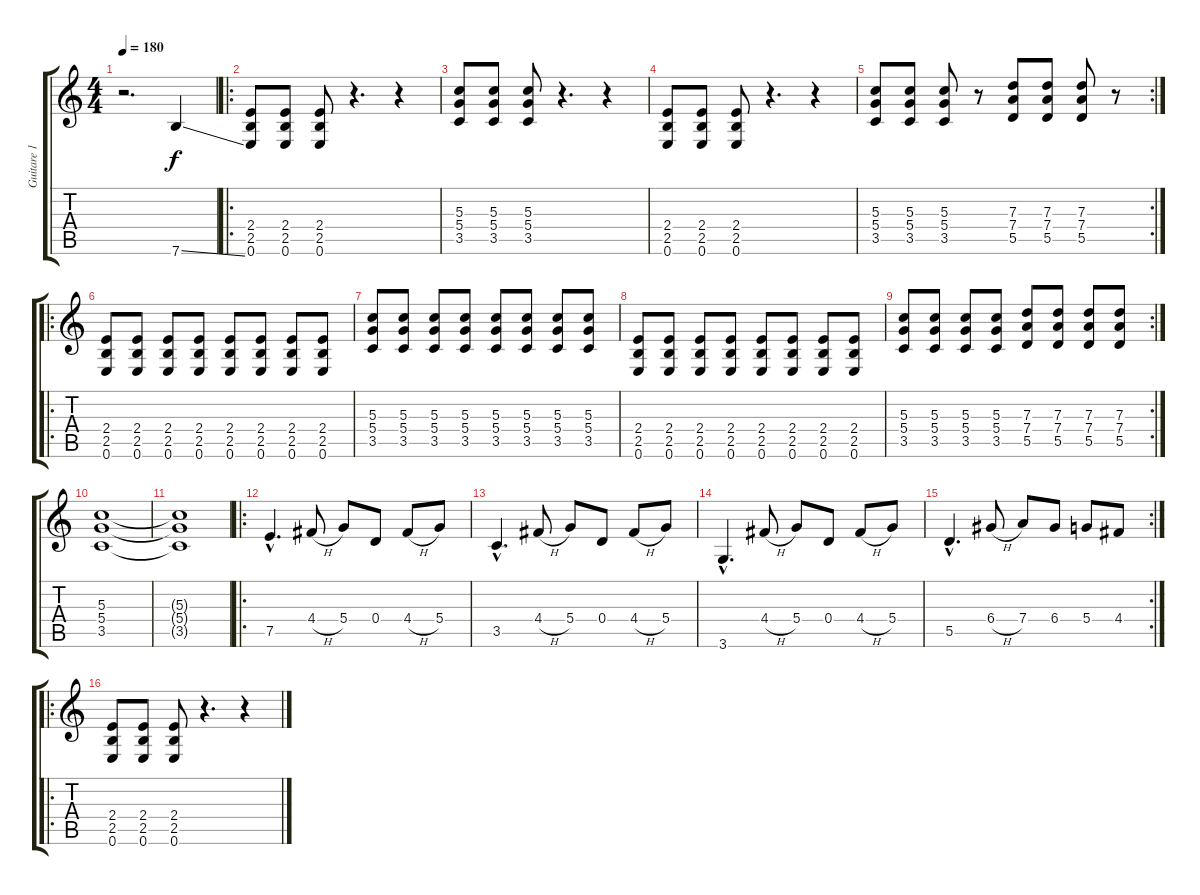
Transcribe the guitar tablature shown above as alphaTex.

\track ("Guitare 1" "Guitare 1") {instrument distortionguitar}
\staff {score tabs}
\tuning (E4 B3 G3 D3 A2 E2) {hide}
\ts (4 4)
\tempo 180
\clef g2
\ks c
r.2{d dy f instrument distortionguitar} 7.6{ss}.4 |
\ro
(2.4 2.5 0.6).8 (2.4 2.5 0.6).8 (2.4 2.5 0.6).8 r.4{d} r.4 |
(5.3 5.4 3.5).8 (5.3 5.4 3.5).8 (5.3 5.4 3.5).8 r.4{d} r.4 |
(2.4 2.5 0.6).8 (2.4 2.5 0.6).8 (2.4 2.5 0.6).8 r.4{d} r.4 |
\rc 2
(5.3 5.4 3.5).8 (5.3 5.4 3.5).8 (5.3 5.4 3.5).8 r.8 (7.3 7.4 5.5).8 (7.3 7.4 5.5).8 (7.3 7.4 5.5).8 r.8 |
\ro
(2.4 2.5 0.6).8 (2.4 2.5 0.6).8 (2.4 2.5 0.6).8 (2.4 2.5 0.6).8 (2.4 2.5 0.6).8 (2.4 2.5 0.6).8 (2.4 2.5 0.6).8 (2.4 2.5 0.6).8 |
(5.3 5.4 3.5).8 (5.3 5.4 3.5).8 (5.3 5.4 3.5).8 (5.3 5.4 3.5).8 (5.3 5.4 3.5).8 (5.3 5.4 3.5).8 (5.3 5.4 3.5).8 (5.3 5.4 3.5).8 |
(2.4 2.5 0.6).8 (2.4 2.5 0.6).8 (2.4 2.5 0.6).8 (2.4 2.5 0.6).8 (2.4 2.5 0.6).8 (2.4 2.5 0.6).8 (2.4 2.5 0.6).8 (2.4 2.5 0.6).8 |
\rc 2
(5.3 5.4 3.5).8 (5.3 5.4 3.5).8 (5.3 5.4 3.5).8 (5.3 5.4 3.5).8 (7.3 7.4 5.5).8 (7.3 7.4 5.5).8 (7.3 7.4 5.5).8 (7.3 7.4 5.5).8 |
(5.3 5.4 3.5).1 |
(5.3{t} 5.4{t} 3.5{t}).1 |
\ro
7.5{hac}.4{d} 4.4{h}.8 5.4.8 0.4.8 4.4{h}.8 5.4.8 |
3.5{hac}.4{d} 4.4{h}.8 5.4.8 0.4.8 4.4{h}.8 5.4.8 |
3.6{hac}.4{d} 4.4{h}.8 5.4.8 0.4.8 4.4{h}.8 5.4.8 |
\rc 2
5.5{hac}.4{d} 6.4{h}.8 7.4.8 6.4.8 5.4.8 4.4.8 |
\ro
(2.4 2.5 0.6).8 (2.4 2.5 0.6).8 (2.4 2.5 0.6).8 r.4{d} r.4
